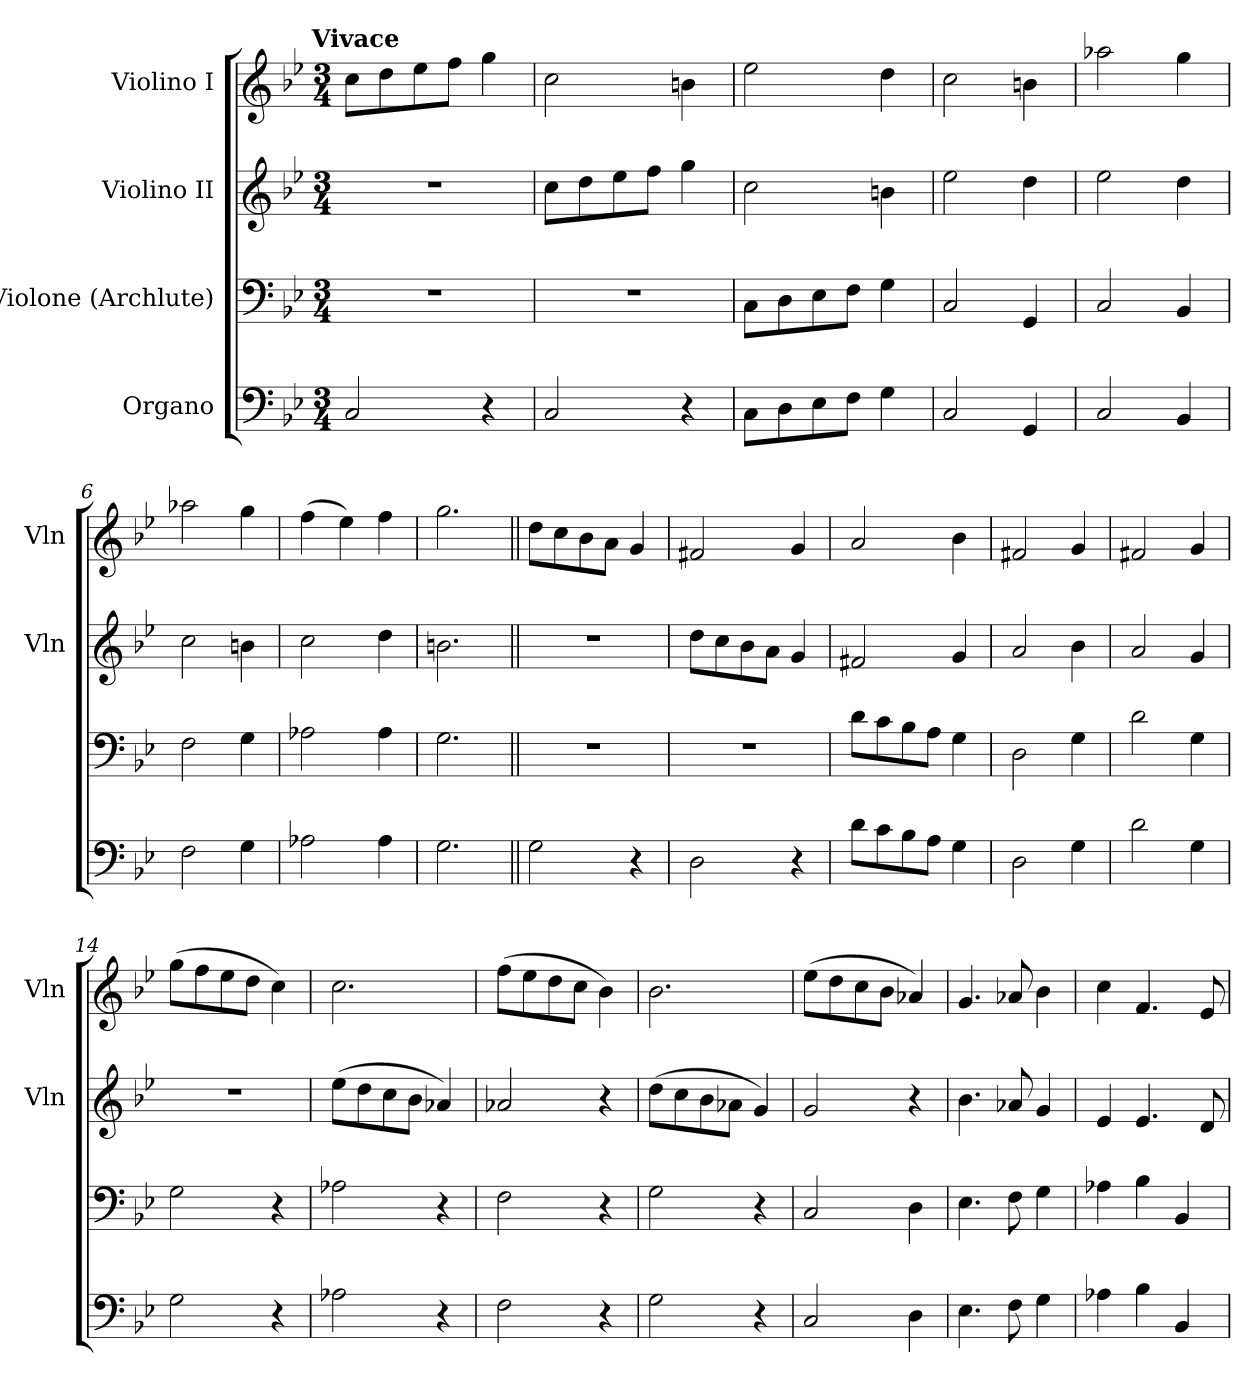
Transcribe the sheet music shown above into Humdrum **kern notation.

**kern	**kern	**kern	**kern
*part4	*part3	*part2	*part1
*staff4	*staff3	*staff2	*staff1
*I"Organo	*I"Violone (Archlute)	*I"Violino II	*I"Violino I
*	*	*I'Vln	*I'Vln
*clefF4	*clefF4	*clefG2	*clefG2
*k[b-e-]	*k[b-e-]	*k[b-e-]	*k[b-e-]
!!LO:TX:omd:t=Vivace
*M3/4	*M3/4	*M3/4	*M3/4
*MM120	*MM120	*MM120	*MM120
=1	=1	=1	=1
2C/	2.r	2.r	8cc\L
.	.	.	8dd\
.	.	.	8ee-\
.	.	.	8ff\J
4r	.	.	4gg\
=2	=2	=2	=2
2C/	2.r	8cc\L	2cc\
.	.	8dd\	.
.	.	8ee-\	.
.	.	8ff\J	.
4r	.	4gg\	4bn\
=3	=3	=3	=3
8C\L	8C\L	2cc\	2ee-\
8D\	8D\	.	.
8E-\	8E-\	.	.
8F\J	8F\J	.	.
4G\	4G\	4bn\	4dd\
=4	=4	=4	=4
2C/	2C/	2ee-\	2cc\
4GG/	4GG/	4dd\	4bn\
=5	=5	=5	=5
2C/	2C/	2ee-\	2aa-X\
4BB-/	4BB-/	4dd\	4gg\
=6	=6	=6	=6
2F\	2F\	2cc\	2aa-X\
4G\	4G\	4bn\	4gg\
=7	=7	=7	=7
2A-X\	2A-X\	2cc\	(4ff\
.	.	.	4ee-\)
4A-\	4A-\	4dd\	4ff\
=8	=8	=8	=8
2.G\	2.G\	2.bn\	2.gg\
=9||	=9||	=9||	=9||
2G\	2.r	2.r	8dd\L
.	.	.	8cc\
.	.	.	8b-\
.	.	.	8a\J
4r	.	.	4g/
=10	=10	=10	=10
2D\	2.r	8dd\L	2f#X/
.	.	8cc\	.
.	.	8b-\	.
.	.	8a\J	.
4r	.	4g/	4g/
=11	=11	=11	=11
8d\L	8d\L	2f#X/	2a/
8c\	8c\	.	.
8B-\	8B-\	.	.
8A\J	8A\J	.	.
4G\	4G\	4g/	4b-\
=12	=12	=12	=12
2D\	2D\	2a/	2f#X/
4G\	4G\	4b-\	4g/
=13	=13	=13	=13
2d\	2d\	2a/	2f#X/
4G\	4G\	4g/	4g/
=14	=14	=14	=14
2G\	2G\	2.r	(8gg\L
.	.	.	8ff\
.	.	.	8ee-\
.	.	.	8dd\J
4r	4r	.	4cc\)
=15	=15	=15	=15
2A-X\	2A-X\	(8ee-\L	2.cc\
.	.	8dd\	.
.	.	8cc\	.
.	.	8b-\J	.
4r	4r	4a-X/)	.
=16	=16	=16	=16
2F\	2F\	2a-X/	(8ff\L
.	.	.	8ee-\
.	.	.	8dd\
.	.	.	8cc\J
4r	4r	4r	4b-\)
=17	=17	=17	=17
2G\	2G\	(8dd\L	2.b-\
.	.	8cc\	.
.	.	8b-\	.
.	.	8a-X\J	.
4r	4r	4g/)	.
=18	=18	=18	=18
2C/	2C/	2g/	(8ee-\L
.	.	.	8dd\
.	.	.	8cc\
.	.	.	8b-\J
4D\	4D\	4r	4a-X/)
=19	=19	=19	=19
4.E-\	4.E-\	4.b-\	4.g/
8F\	8F\	8a-X/	8a-X/
4G\	4G\	4g/	4b-\
=20	=20	=20	=20
4A-X\	4A-X\	4e-/	4cc\
4B-\	4B-\	4.e-/	4.f/
4BB-/	4BB-/	.	.
.	.	8d/	8e-/
=	=	=	=
*-	*-	*-	*-
